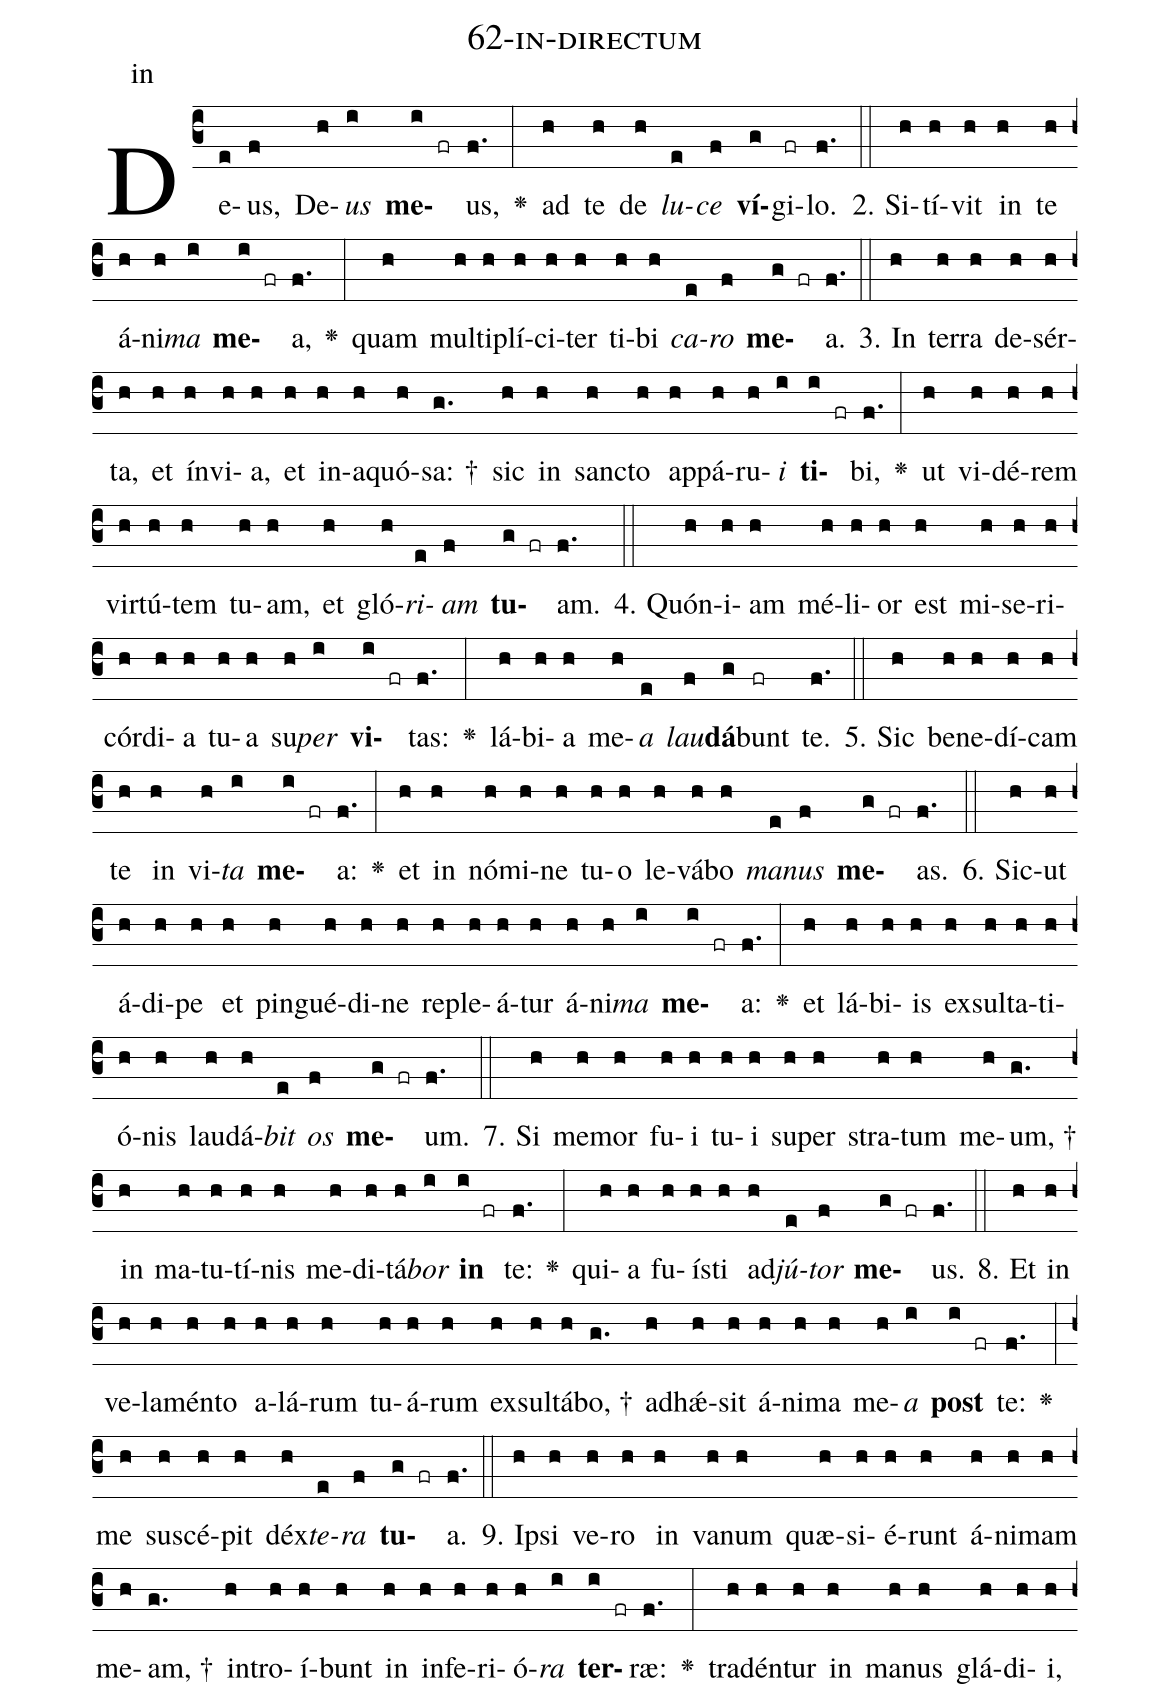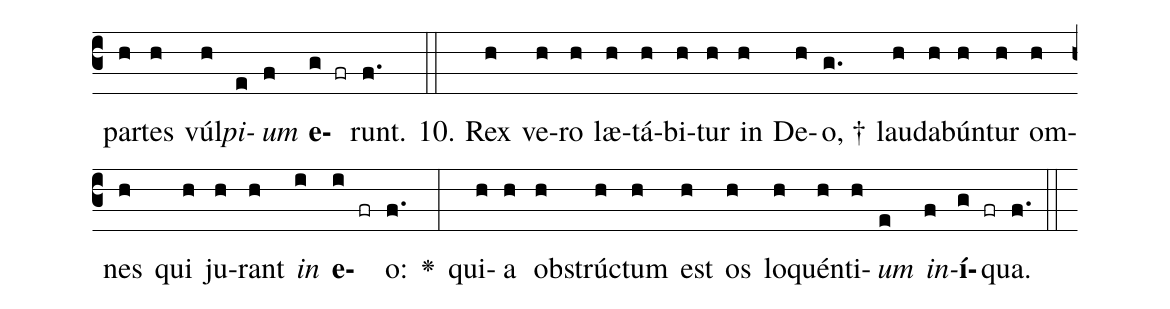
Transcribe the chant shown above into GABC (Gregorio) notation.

name: 62-in-directum;
annotation: in;
%%
(c3)De(e)us,(f) De(h)<i>us</i>(i) <b>me</b>(i fr)us,(f.) <v>\greheightstar</v>(:) ad(h) te(h) de(h) <i>lu</i>(e)<i>ce</i>(f) <b>ví</b>(g)gi(fr)lo.(f.) (::)
2. Si(h)tí(h)vit(h) in(h) te(h) á(h)ni(h)<i>ma</i>(i) <b>me</b>(i fr)a,(f.) <v>\greheightstar</v>(:) quam(h) mul(h)ti(h)plí(h)ci(h)ter(h) ti(h)bi(h) <i>ca</i>(e)<i>ro</i>(f) <b>me</b>(g fr)a.(f.) (::)
3. In(h) ter(h)ra(h) de(h)sér(h)ta,(h) et(h) ín(h)vi(h)a,(h) et(h) in(h)a(h)quó(h)sa: †(g.) sic(h) in(h) sanc(h)to(h) ap(h)pá(h)ru(h)<i>i</i>(i) <b>ti</b>(i fr)bi,(f.) <v>\greheightstar</v>(:) ut(h) vi(h)dé(h)rem(h) vir(h)tú(h)tem(h) tu(h)am,(h) et(h) gló(h)<i>ri</i>(e)<i>am</i>(f) <b>tu</b>(g fr)am.(f.) (::)
4. Quón(h)i(h)am(h) mé(h)li(h)or(h) est(h) mi(h)se(h)ri(h)cór(h)di(h)a(h) tu(h)a(h) su(h)<i>per</i>(i) <b>vi</b>(i fr)tas:(f.) <v>\greheightstar</v>(:) lá(h)bi(h)a(h) me(h)<i>a</i>(e) <i>lau</i>(f)<b>dá</b>(g)bunt(fr) te.(f.) (::)
5. Sic(h) be(h)ne(h)dí(h)cam(h) te(h) in(h) vi(h)<i>ta</i>(i) <b>me</b>(i fr)a:(f.) <v>\greheightstar</v>(:) et(h) in(h) nó(h)mi(h)ne(h) tu(h)o(h) le(h)vá(h)bo(h) <i>ma</i>(e)<i>nus</i>(f) <b>me</b>(g fr)as.(f.) (::)
6. Sic(h)ut(h) á(h)di(h)pe(h) et(h) pin(h)gué(h)di(h)ne(h) re(h)ple(h)á(h)tur(h) á(h)ni(h)<i>ma</i>(i) <b>me</b>(i fr)a:(f.) <v>\greheightstar</v>(:) et(h) lá(h)bi(h)is(h) ex(h)sul(h)ta(h)ti(h)ó(h)nis(h) lau(h)dá(h)<i>bit</i>(e) <i>os</i>(f) <b>me</b>(g fr)um.(f.) (::)
7. Si(h) me(h)mor(h) fu(h)i(h) tu(h)i(h) su(h)per(h) stra(h)tum(h) me(h)um, †(g.) in(h) ma(h)tu(h)tí(h)nis(h) me(h)di(h)tá(h)<i>bor</i>(i) <b>in</b>(i fr) te:(f.) <v>\greheightstar</v>(:) qui(h)a(h) fu(h)ís(h)ti(h) ad(h)<i>jú</i>(e)<i>tor</i>(f) <b>me</b>(g fr)us.(f.) (::)
8. Et(h) in(h) ve(h)la(h)mén(h)to(h) a(h)lá(h)rum(h) tu(h)á(h)rum(h) ex(h)sul(h)tá(h)bo, †(g.) ad(h)hǽ(h)sit(h) á(h)ni(h)ma(h) me(h)<i>a</i>(i) <b>post</b>(i fr) te:(f.) <v>\greheightstar</v>(:) me(h) su(h)scé(h)pit(h) déx(h)<i>te</i>(e)<i>ra</i>(f) <b>tu</b>(g fr)a.(f.) (::)
9. Ip(h)si(h) ve(h)ro(h) in(h) va(h)num(h) quæ(h)si(h)é(h)runt(h) á(h)ni(h)mam(h) me(h)am, †(g.) in(h)tro(h)í(h)bunt(h) in(h) in(h)fe(h)ri(h)ó(h)<i>ra</i>(i) <b>ter</b>(i fr)ræ:(f.) <v>\greheightstar</v>(:) tra(h)dén(h)tur(h) in(h) ma(h)nus(h) glá(h)di(h)i,(h) par(h)tes(h) vúl(h)<i>pi</i>(e)<i>um</i>(f) <b>e</b>(g fr)runt.(f.) (::)
10. Rex(h) ve(h)ro(h) læ(h)tá(h)bi(h)tur(h) in(h) De(h)o, †(g.) lau(h)da(h)bún(h)tur(h) om(h)nes(h) qui(h) ju(h)rant(h) <i>in</i>(i) <b>e</b>(i fr)o:(f.) <v>\greheightstar</v>(:) qui(h)a(h) ob(h)strúc(h)tum(h) est(h) os(h) lo(h)quén(h)ti(h)<i>um</i>(e) <i>in</i>(f)<b>í</b>(g fr)qua.(f.) (::)
